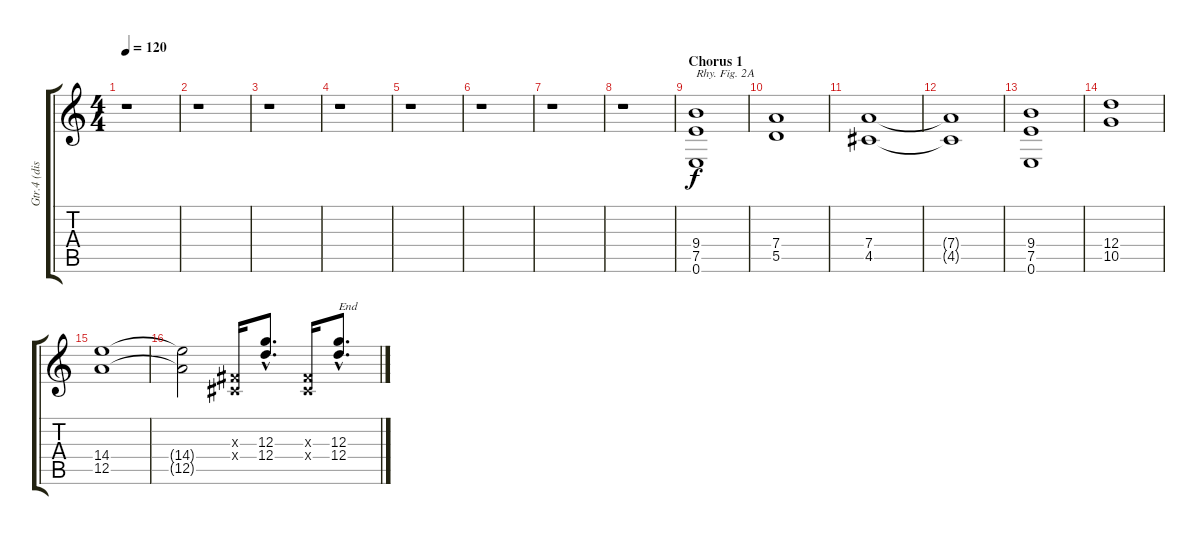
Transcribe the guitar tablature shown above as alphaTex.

\track ("Gtr.4 (dist.)" "Gtr.4 (dis") {instrument distortionguitar}
\staff {score tabs}
\tuning (E4 B3 G3 D3 A2 E2) {hide}
\ts (4 4)
\tempo 120
\clef g2
\ks c
r.1{dy f} |
r.1 |
r.1 |
r.1 |
r.1 |
r.1 |
r.1 |
r.1 |
\section ("" "Chorus 1")
(9.4 7.5 0.6).1{txt "Rhy. Fig. 2A"} |
(7.4 5.5).1 |
(7.4 4.5).1 |
(7.4{t} 4.5{t}).1 |
(9.4 7.5 0.6).1 |
(12.4 10.5).1 |
(14.4 12.5).1 |
(14.4{t} 12.5{t}).2 (-1.3{x} -1.4{x}).16 (12.3{hac} 12.4{hac}).8{d} (-1.3{x} -1.4{x}).16 (12.3{hac} 12.4{hac}).8{d txt "End"}
